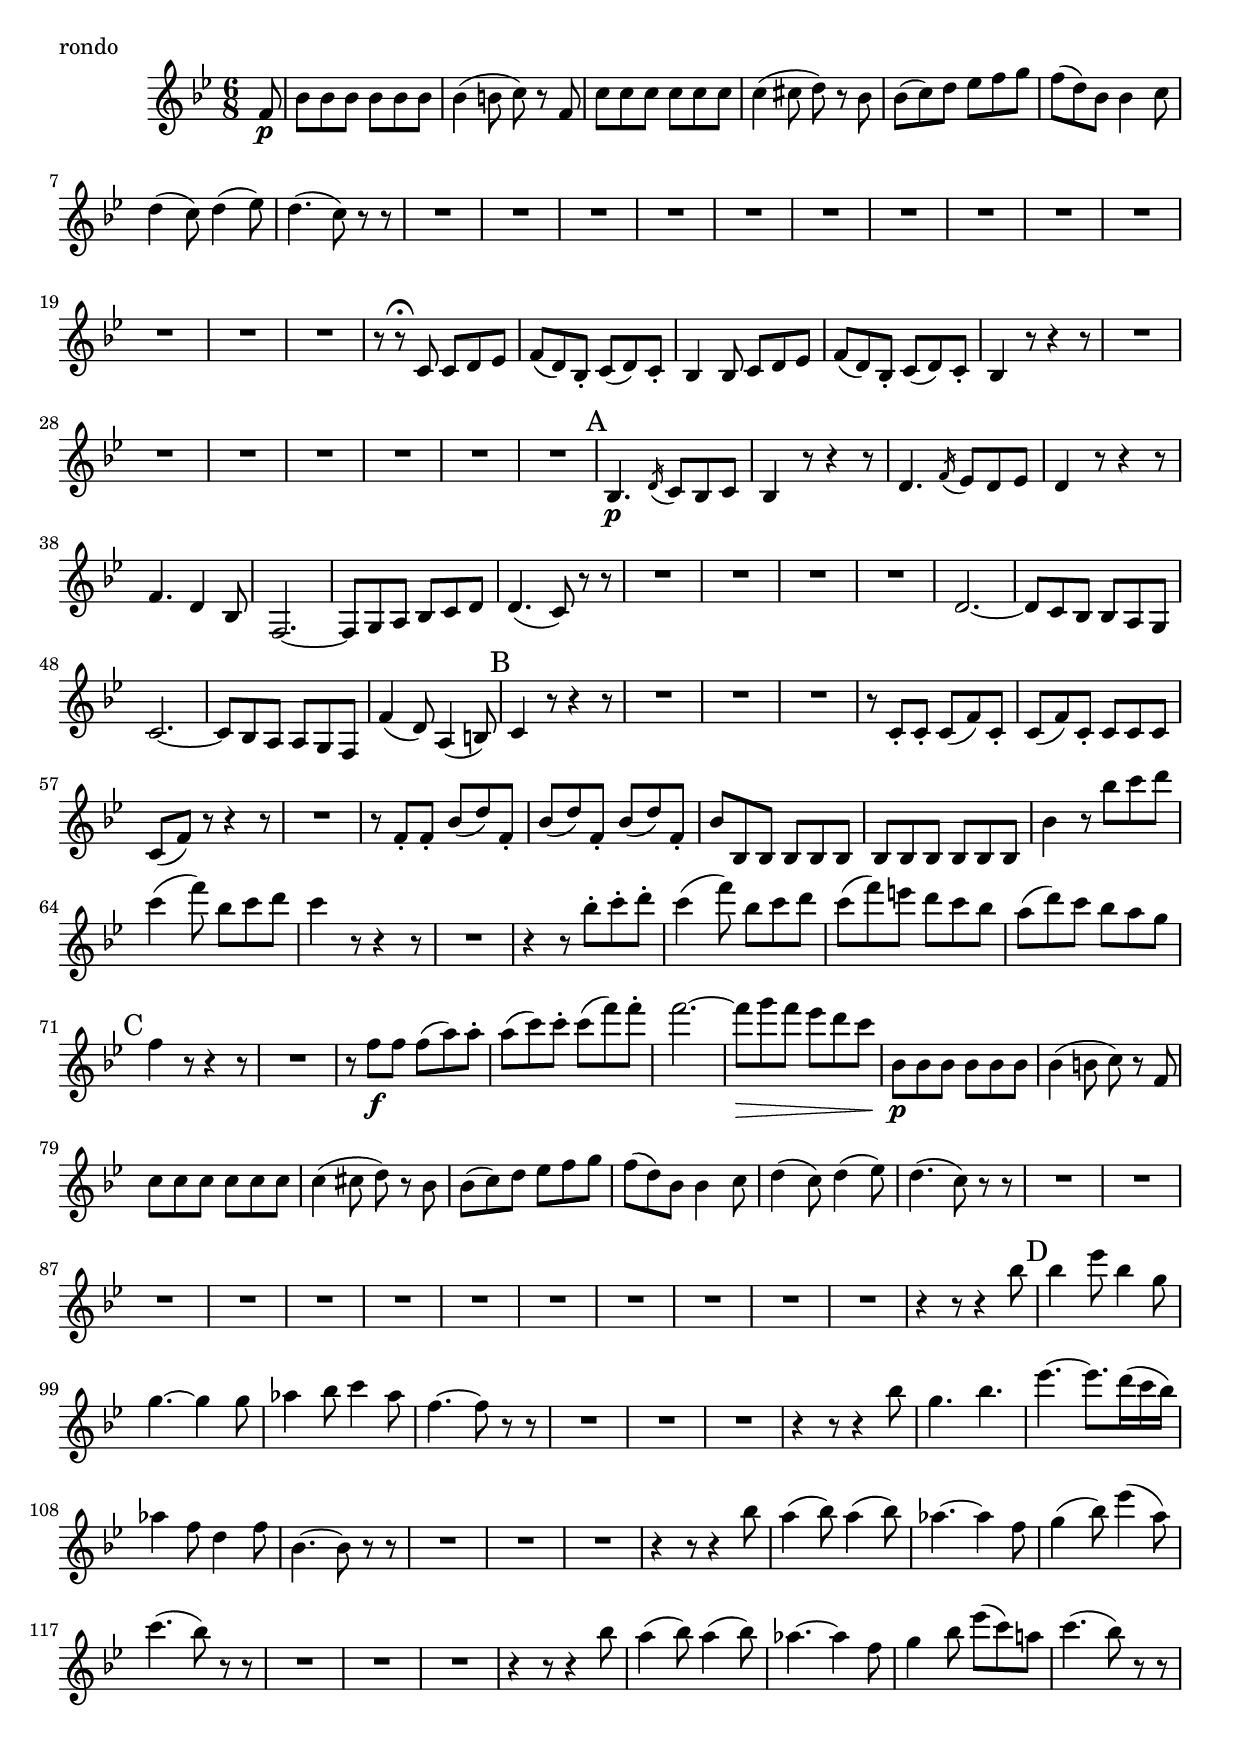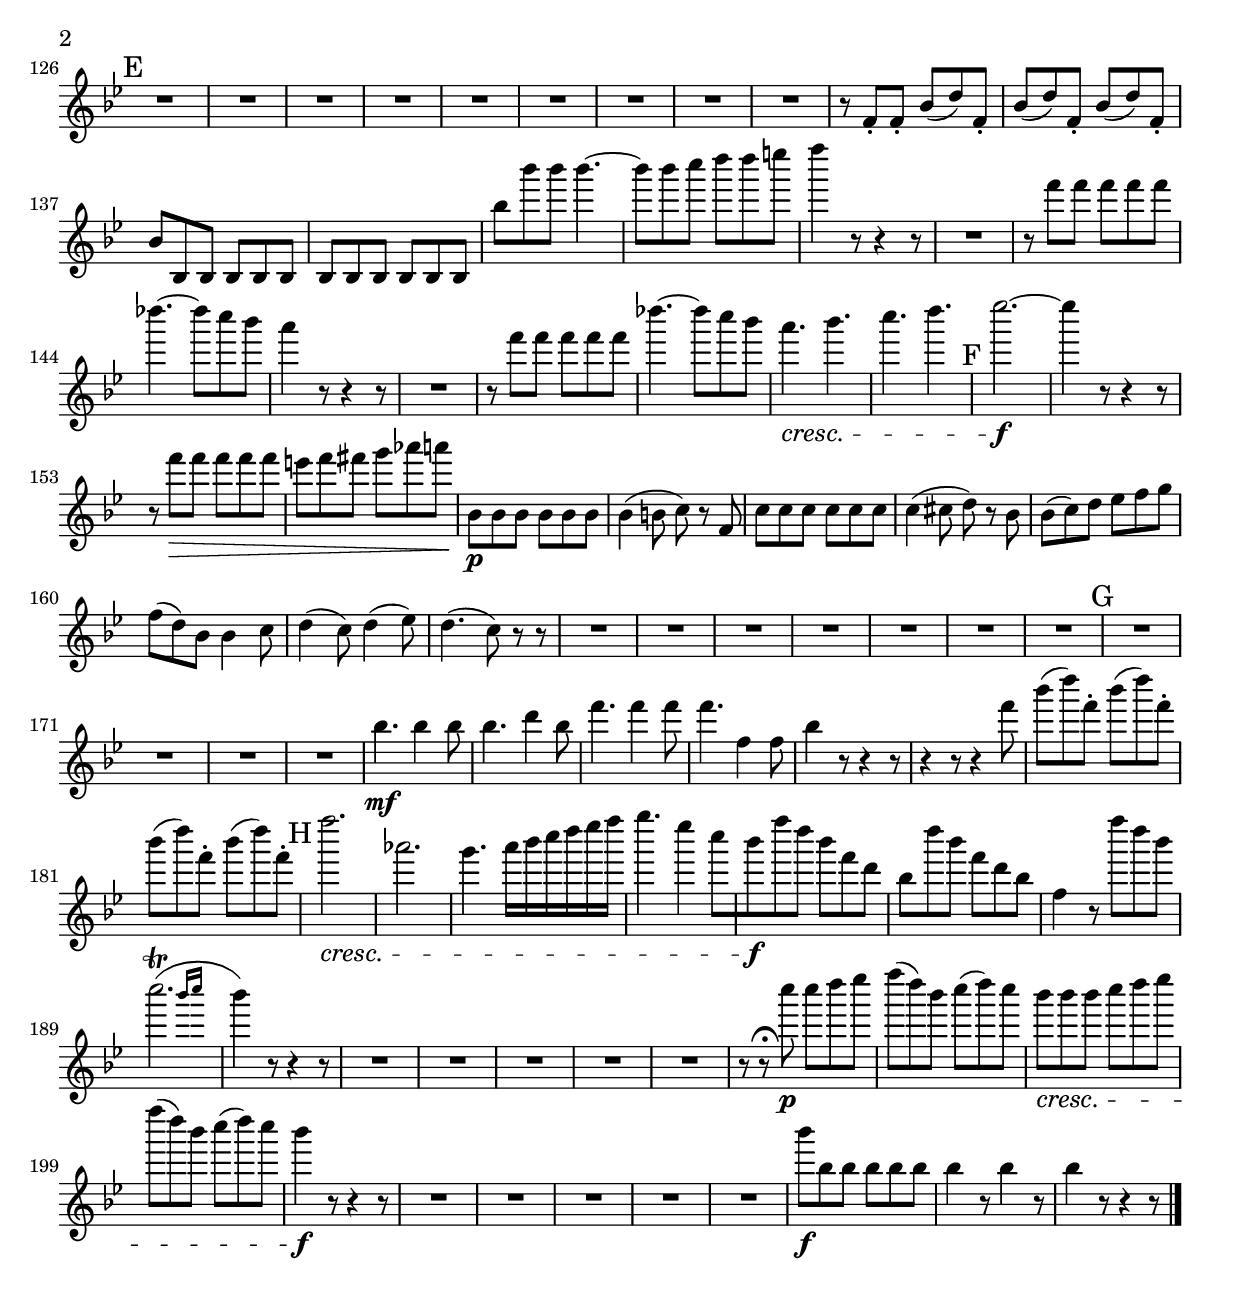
#(ly:set-option 'old-relative)
\version "2.1.7"

% \include "mozart-hrn3-defs.ly"

rondotheme = \notes \relative c' {
	 c'8[ c c]  c[ c c]
	c4( cis8  d) r g,
	 d'8[ d d]  d[ d d]
	d4( dis8  e) r c |
	 c[( d) e]  f[ g a]
	 g[ ( e) c] c4 d8
	e4( d8) e4( f8)
	e4.( d8) r r |
}

lipbreaker = \notes \relative c'
{
 	r8  g'[-. g-.]  c[( e) g,-.]
	 c[( e) g,-.]  c[( e) g,-.]
	 c[ c, c]  c[ c c]
	 c[ c c]  c[ c c]
}

rightsixteenth = { \property Voice.stemLeftBeamCount = 1
  \property Voice.stemRightBeamCount = 2 }
leftsixteenth = { \property Voice.stemLeftBeamCount = 2
  \property Voice.stemRightBeamCount = 1 }
bothsixteenth = { \property Voice.stemLeftBeamCount = 2
  \property Voice.stemRightBeamCount = 2 }

rondo = \notes 	\relative c'
{
	\partial 8
	\time 6/8
	\key c \major
	
	g'8\p |
	
	\rondotheme
	
	R2.*13 |
	r8 r^\fermata d  d[ e f]
	 g[ ( e) c-.]  d[( e) d-.]
	c4 c8  d[ e f]
	 g[( e) c-.]  d[( e) d-.]
	c4 r8 r4 r8 |
	R2.*7
	\mark  "A"
	c4.\p \grace {
  \property Voice.Stem \override #'stroke-style = #"grace"
   e16( 
  \property Voice.Stem \revert #'stroke-style }
  d8[) c d]
	c4 r8 r4 r8
	e4. \grace {
  \property Voice.Stem \override #'stroke-style = #"grace"
   g16( 
  \property Voice.Stem \revert #'stroke-style }
  f8[) e f]
	e4 r8 r4 r8
	g4. e4 c8
	g2.~
	 g8[ a b]  c[ d e ]
	e4.( d8) r r
	R2.*4
	e2.~ |
	 e8[ d c]  c[ b a]
	d2.~
	 d8[ c b]  b[ a g]
	g'4( e8) b4( cis8)
	\mark "B"
	d4 r8 r4 r8
	R2.*3 |
	r8  d[-. d-.]  d[( g) d-.]
	 d[( g) d-.]  d[ d d]
	 d[( g)] r r4 r8
	R2.*1
	\lipbreaker
	c4 r8  c'[ d e]
	d4( g8)  c,[ d e]
	d4 r8 r4 r8
	R2. |
	r4 r8  c[-. d-. e-.]
	d4( g8)  c,[ d e]
	 d[( g) fis]  e[ d c]
	 b[ ( e) d]  c[ b a]
	\mark "C"
	g4 r8 r4 r8
	R2. |
	%
	r8  g[\f g]  g[(  b) b-.]
	 b[( d) d-.]  d[( g) g-.]
	g2.~
	 g8[ \> a g]  f[ e d]
	<< \rondotheme
	  { s8\!\p } >>
	  
	R2.*12
	r4 r8 r4 c8
	\mark "D"
	c4 f8 c4 a8
	a4.~a4 a8
	bes4 c8 d4 bes8
	g4. ~ g8 r r
	R2.*3
	r4 r8 r4 c8
	a4. c
	f ~  f8.[ \rightsixteenth e16(  \bothsixteenth d  c)]
	bes4 g8 e4 g8
	c,4. ~ c8 r r
	R2.*3| 
	r4 r8 r4 c'8
	b4( c8) b4( c8)
	bes4. ~ bes4 g8
	a4 ( c8) f4 ( b,8)
	d4. ( c8) r r
	R2.*3| 
	r4 r8 r4 c8
	b4( c8) b4( c8)
	bes4. ~ bes4 g8
	a4 c8  f[ ( d) b!]
	d4. ( c8) r r
	\mark "E"
	R2.*9  |
	\lipbreaker 
	c8[ c' c] c4.~
	c8[ c d]  e[ e fis] 
	g4 r8 r4 r8
	R2.
	r8  g,[ g]  g[ g g] |
	es'4. ~  es8[ d c]
	b4 r8 r4 r8
	R2. |
	r8  g[ g]  g[ g g]
	es'4. ~  es8[ d c]
	\cresc b4.  c4. d4. e4.
	\mark "F"
	\endcresc
	
	f2.\f ~ |
	f4 r8 r4 r8
	r8  g,[\> g]  g[ g g]
	
	% Edition breitkopf says a-flat (silly!)
	 fis[  g gis] 
		  a[ bes b]\!

	%% EB does the slur in the Rondo differently from the 1st adn 2nd time.
	%% why. Should check with MS.
	<< \rondotheme
	  { s8\p } >>
	R2.*7
	\mark "G"
	R2.*4
	c,4.\mf c4 c8
	c4. e4 c8
	g'4. g4 g8
	g4. g,4 g8
	c4 r8 r4 r8
	r4 r8 r4 g'8
	 c[ ( e) g,-.] 	 c[ ( e) g,-.]
	 c[ ( e) g,-.] 	 c[ ( e) g,-.]
	\mark "H"
	\cresc g'2.  bes,2.
	a4.  b16[ c d e f g]
	a4. f4 d8
	[\endcresc c8\f g' e]  c[ g e]
	 c[ e' c]   g[ e c]
	g4 r8  g''8[ e c]

	
	<< d2.(\trill
	  { s2 	\grace {
  \property Voice.Stem \override #'stroke-style = #"grace"
     c16[ d] 
  \property Voice.Stem \revert #'stroke-style }
 } >>
	
	
	 c4) r8 r4 r8
	R2.*5
	r8 r8^\fermata d8\p  d[ e f]
	 g[ ( e) c]  d[( e) d]
	\cresc  c[  c c]  d[ e f]
	 g[( e) c]  d[( e) d]
	\endcresc c4\f  r8 r4 r8
	R2.*5
	 c8[\f c, c]  c[ c c]
	c4 r8 c4 r8

        %This is technically incorrect, since we started with an 8th
	% upstep, but both eulenburg and EB do this as well.
	c4 r8 r4 r8 \bar "|."		
}

\score
{
    \notes { \transpose c' bes	\rondo }
	\header { piece = "rondo" opus = "" }
	\midi{ \tempo 4 = 100 }
	\paper { }
}

